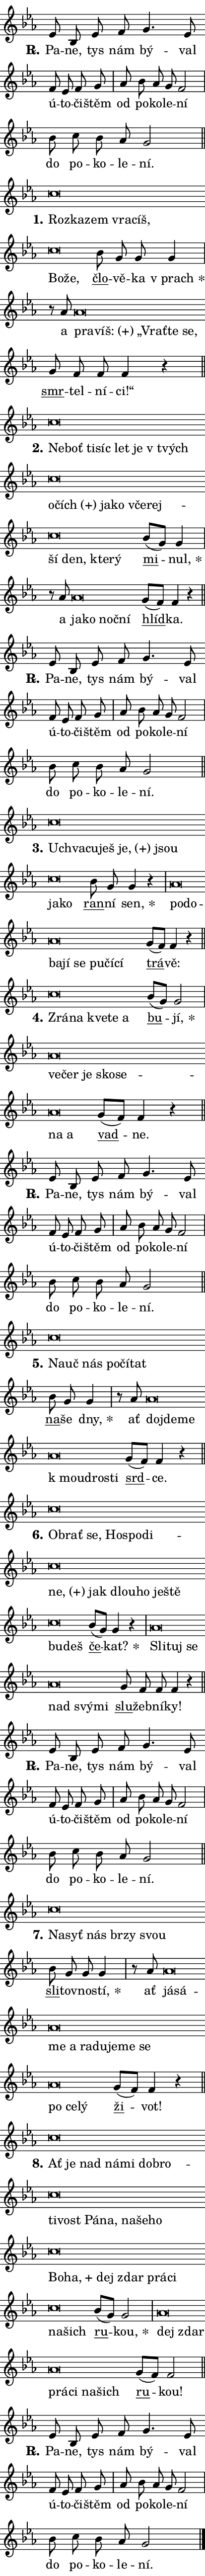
\version "2.22.1"
\header { tagline = "" }
\paper {
  indent = 0\cm
  top-margin = 0\cm
  right-margin = 0\cm
  bottom-margin = 0\cm
  left-margin = 0\cm
  paper-width = 7\cm
  page-breaking = #ly:one-page-breaking
  system-system-spacing.basic-distance = #11
  score-system-spacing.basic-distance = #11.3
  ragged-last = ##f
}


%% Author: Thomas Morley
%% https://lists.gnu.org/archive/html/lilypond-user/2020-05/msg00002.html
#(define (line-position grob)
"Returns position of @var[grob} in current system:
   @code{'start}, if at first time-step
   @code{'end}, if at last time-step
   @code{'middle} otherwise
"
  (let* ((col (ly:item-get-column grob))
         (ln (ly:grob-object col 'left-neighbor))
         (rn (ly:grob-object col 'right-neighbor))
         (col-to-check-left (if (ly:grob? ln) ln col))
         (col-to-check-right (if (ly:grob? rn) rn col))
         (break-dir-left
           (and
             (ly:grob-property col-to-check-left 'non-musical #f)
             (ly:item-break-dir col-to-check-left)))
         (break-dir-right
           (and
             (ly:grob-property col-to-check-right 'non-musical #f)
             (ly:item-break-dir col-to-check-right))))
        (cond ((eqv? 1 break-dir-left) 'start)
              ((eqv? -1 break-dir-right) 'end)
              (else 'middle))))

#(define (tranparent-at-line-position vctor)
  (lambda (grob)
  "Relying on @code{line-position} select the relevant enry from @var{vctor}.
Used to determine transparency,"
    (case (line-position grob)
      ((end) (not (vector-ref vctor 0)))
      ((middle) (not (vector-ref vctor 1)))
      ((start) (not (vector-ref vctor 2))))))

noteHeadBreakVisibility =
#(define-music-function (break-visibility)(vector?)
"Makes @code{NoteHead}s transparent relying on @var{break-visibility}"
#{
  \override NoteHead.transparent =
    #(tranparent-at-line-position break-visibility)
#})

#(define delete-ledgers-for-transparent-note-heads
  (lambda (grob)
    "Reads whether a @code{NoteHead} is transparent.
If so this @code{NoteHead} is removed from @code{'note-heads} from
@var{grob}, which is supposed to be @code{LedgerLineSpanner}.
As a result ledgers are not printed for this @code{NoteHead}"
    (let* ((nhds-array (ly:grob-object grob 'note-heads))
           (nhds-list
             (if (ly:grob-array? nhds-array)
                 (ly:grob-array->list nhds-array)
                 '()))
           ;; Relies on the transparent-property being done before
           ;; Staff.LedgerLineSpanner.after-line-breaking is executed.
           ;; This is fragile ...
           (to-keep
             (remove
               (lambda (nhd)
                 (ly:grob-property nhd 'transparent #f))
               nhds-list)))
      ;; TODO find a better method to iterate over grob-arrays, similiar
      ;; to filter/remove etc for lists
      ;; For now rebuilt from scratch
      (set! (ly:grob-object grob 'note-heads)  '())
      (for-each
        (lambda (nhd)
          (ly:pointer-group-interface::add-grob grob 'note-heads nhd))
        to-keep))))

hideNotes = {
  \noteHeadBreakVisibility #begin-of-line-visible
}
unHideNotes = {
  \noteHeadBreakVisibility #all-visible
}

% work-around for resetting accidentals
% https://lilypond.org/doc/v2.23/Documentation/notation/displaying-rhythms#unmetered-music
cadenzaMeasure = {
  \cadenzaOff
  \partial 1024 s1024
  \cadenzaOn
}

#(define-markup-command (accent layout props text) (markup?)
  "Underline accented syllable"
  (interpret-markup layout props
    #{\markup \override #'(offset . 4.3) \underline { #text }#}))

responsum = \markup \concat {
  "R" \hspace #-1.05 \path #0.1 #'((moveto 0 0.07) (lineto 0.9 0.8)) \hspace #0.05 "."
}

\layout {
    \context {
        \Staff
        \remove "Time_signature_engraver"
        \override LedgerLineSpanner.after-line-breaking = #delete-ledgers-for-transparent-note-heads
    }
    \context {
        \Voice {
            \override NoteHead.output-attributes = #'((class . "notehead"))
            \override Hairpin.height = #0.55
        }
    }
    \context {
        \Lyrics {
            \override StanzaNumber.output-attributes = #'((class . "stanzanumber"))
            \override LyricSpace.minimum-distance = #0.9
            \override LyricText.font-name = #"TeX Gyre Schola"
            \override LyricText.font-size = 1
            \override StanzaNumber.font-name = #"TeX Gyre Schola Bold"
            \override StanzaNumber.font-size = 1
        }
    }
}

% magnetic-lyrics.ily
%
%   written by
%     Jean Abou Samra <jean@abou-samra.fr>
%     Werner Lemberg <wl@gnu.org>
%
%   adapted by
%     Jiri Hon <jiri.hon@gmail.com>
%
% Version 2022-Apr-15

% https://www.mail-archive.com/lilypond-user@gnu.org/msg149350.html

#(define (Left_hyphen_pointer_engraver context)
   "Collect syllable-hyphen-syllable occurrences in lyrics and store
them in properties.  This engraver only looks to the left.  For
example, if the lyrics input is @code{foo -- bar}, it does the
following.

@itemize @bullet
@item
Set the @code{text} property of the @code{LyricHyphen} grob between
@q{foo} and @q{bar} to @code{foo}.

@item
Set the @code{left-hyphen} property of the @code{LyricText} grob with
text @q{foo} to the @code{LyricHyphen} grob between @q{foo} and
@q{bar}.
@end itemize

Use this auxiliary engraver in combination with the
@code{lyric-@/text::@/apply-@/magnetic-@/offset!} hook."
   (let ((hyphen #f)
         (text #f))
     (make-engraver
      (acknowledgers
       ((lyric-syllable-interface engraver grob source-engraver)
        (set! text grob)))
      (end-acknowledgers
       ((lyric-hyphen-interface engraver grob source-engraver)
        ;(when (not (grob::has-interface grob 'lyric-space-interface))
          (set! hyphen grob)));)
      ((stop-translation-timestep engraver)
       (when (and text hyphen)
         (ly:grob-set-object! text 'left-hyphen hyphen))
       (set! text #f)
       (set! hyphen #f)))))

#(define (lyric-text::apply-magnetic-offset! grob)
   "If the space between two syllables is less than the value in
property @code{LyricText@/.details@/.squash-threshold}, move the right
syllable to the left so that it gets concatenated with the left
syllable.

Use this function as a hook for
@code{LyricText@/.after-@/line-@/breaking} if the
@code{Left_@/hyphen_@/pointer_@/engraver} is active."
   (let ((hyphen (ly:grob-object grob 'left-hyphen #f)))
     (when hyphen
       (let ((left-text (ly:spanner-bound hyphen LEFT)))
         (when (grob::has-interface left-text 'lyric-syllable-interface)
           (let* ((common (ly:grob-common-refpoint grob left-text X))
                  (this-x-ext (ly:grob-extent grob common X))
                  (left-x-ext
                   (begin
                     ;; Trigger magnetism for left-text.
                     (ly:grob-property left-text 'after-line-breaking)
                     (ly:grob-extent left-text common X)))
                  ;; `delta` is the gap width between two syllables.
                  (delta (- (interval-start this-x-ext)
                            (interval-end left-x-ext)))
                  (details (ly:grob-property grob 'details))
                  (threshold (assoc-get 'squash-threshold details 0.2)))
             (when (< delta threshold)
               (let* (;; We have to manipulate the input text so that
                      ;; ligatures crossing syllable boundaries are not
                      ;; disabled.  For languages based on the Latin
                      ;; script this is essentially a beautification.
                      ;; However, for non-Western scripts it can be a
                      ;; necessity.
                      (lt (ly:grob-property left-text 'text))
                      (rt (ly:grob-property grob 'text))
                      (is-space (grob::has-interface hyphen 'lyric-space-interface))
                      (space (if is-space " " ""))
                      (space-markup (grob-interpret-markup grob " "))
                      (space-size (interval-length (ly:stencil-extent space-markup X)))
                      (extra-delta (if is-space space-size 0))
                      ;; Append new syllable.
                      (ltrt-space (if (and (string? lt) (string? rt))
                                (string-append lt space rt)
                                (make-concat-markup (list lt space rt))))
                      ;; Right-align `ltrt` to the right side.
                      (ltrt-space-markup (grob-interpret-markup
                               grob
                               (make-translate-markup
                                (cons (interval-length this-x-ext) 0)
                                (make-right-align-markup ltrt-space)))))
                 (begin
                   ;; Don't print `left-text`.
                   (ly:grob-set-property! left-text 'stencil #f)
                   ;; Set text and stencil (which holds all collected
                   ;; syllables so far) and shift it to the left.
                   (ly:grob-set-property! grob 'text ltrt-space)
                   (ly:grob-set-property! grob 'stencil ltrt-space-markup)
                   (ly:grob-translate-axis! grob (- (- delta extra-delta)) X))))))))))


#(define (lyric-hyphen::displace-bounds-first grob)
   ;; Make very sure this callback isn't triggered too early.
   (let ((left (ly:spanner-bound grob LEFT))
         (right (ly:spanner-bound grob RIGHT)))
     (ly:grob-property left 'after-line-breaking)
     (ly:grob-property right 'after-line-breaking)
     (ly:lyric-hyphen::print grob)))

squashThreshold = #0.4

\layout {
  \context {
    \Lyrics
    \consists #Left_hyphen_pointer_engraver
    \override LyricText.after-line-breaking =
      #lyric-text::apply-magnetic-offset!
    \override LyricHyphen.stencil = #lyric-hyphen::displace-bounds-first
    \override LyricText.details.squash-threshold = \squashThreshold
    \override LyricHyphen.minimum-distance = 0
    \override LyricHyphen.minimum-length = \squashThreshold
  }
}

squash = \override LyricText.details.squash-threshold = 9999
unSquash = \override LyricText.details.squash-threshold = \squashThreshold

left = \override LyricText.self-alignment-X = #LEFT
unLeft = \revert LyricText.self-alignment-X

starOffset = #(lambda (grob) 
                (let ((x_offset (ly:self-alignment-interface::aligned-on-x-parent grob)))
                  (if (= x_offset 0) 0 (+ x_offset 1.2))))

star = #(define-music-function (syllable)(string?)
"Append star separator at the end of a syllable"
#{
  \once \override LyricText.X-offset = #starOffset
  \lyricmode { \markup {
    #syllable
    \override #'((font-name . "TeX Gyre Schola Bold")) \hspace #0.2 \lower #0.65 \larger "*"
  } }
#})

starAccent = #(define-music-function (syllable)(string?)
"Append star separator at the end of a syllable and make accent"
#{
  \once \override LyricText.X-offset = #starOffset
  \lyricmode { \markup {
    \accent #syllable
    \override #'((font-name . "TeX Gyre Schola Bold")) \hspace #0.2 \lower #0.65 \larger "*"
  } }
#})

breath = #(define-music-function (syllable)(string?)
"Append breathing indicator at the end of a syllable"
#{
  \lyricmode { \markup { #syllable "+" } }
#})

optionalBreath = #(define-music-function (syllable)(string?)
"Append optional breathing indicator at the end of a syllable"
#{
  \lyricmode { \markup { #syllable "(+)" } }
#})


\score {
    <<
        \new Voice = "melody" { \cadenzaOn \key es \major \relative { es'8 bes es f g4. es8 \bar "" f es f g \cadenzaMeasure \bar "|" as bes as g f2 \cadenzaMeasure \bar "|" bes8 c bes as g2 \cadenzaMeasure \bar "||" \break } }
        \new Lyrics \lyricsto "melody" { \lyricmode { \set stanza = \responsum
Pa -- ne, tys nám bý -- val ú -- to -- či -- štěm od po -- ko -- le -- ní do po -- ko -- le -- ní. } }
    >>
    \layout {}
}

\score {
    <<
        \new Voice = "melody" { \cadenzaOn \key es \major \relative { c''\breve*1/16 \hideNotes \breve*1/16 \bar "" \breve*1/16 \bar "" \breve*1/16 \bar "" \breve*1/16 \bar "" \breve*1/16 \breve*1/16 \bar "" \unHideNotes \bar "" bes8 g g g4 \cadenzaMeasure \bar "|" r8 as8 as\breve*1/16 \hideNotes \breve*1/16 \bar "" \breve*1/16 \bar "" \breve*1/16 \breve*1/16 \bar "" \unHideNotes \bar "" g8 f f f4 r \cadenzaMeasure \bar "||" \break } }
        \new Lyrics \lyricsto "melody" { \lyricmode { \set stanza = "1."
\left Roz -- \squash ka -- zem vra -- cíš, Bo -- že, \unLeft \unSquash \markup \accent člo -- vě -- ka \star "v prach" a \left pra -- \squash \optionalBreath víš: „Vrať -- te se, \unLeft \unSquash \markup \accent smr -- tel -- ní -- ci!“ } }
    >>
    \layout {}
}

\score {
    <<
        \new Voice = "melody" { \cadenzaOn \key es \major \relative { c''\breve*1/16 \hideNotes \breve*1/16 \bar "" \breve*1/16 \bar "" \breve*1/16 \bar "" \breve*1/16 \bar "" \breve*1/16 \bar "" \breve*1/16 \bar "" \breve*1/16 \bar "" \breve*1/16 \bar "" \breve*1/16 \bar "" \breve*1/16 \bar "" \breve*1/16 \bar "" \breve*1/16 \bar "" \breve*1/16 \bar "" \breve*1/16 \bar "" \breve*1/16 \breve*1/16 \bar "" \unHideNotes \bar "" bes8[( g)] g4 \cadenzaMeasure \bar "|" r8 as8 as\breve*1/16 \hideNotes \breve*1/16 \bar "" \breve*1/16 \breve*1/16 \bar "" \unHideNotes \bar "" g8[( f)] f4 r \cadenzaMeasure \bar "||" \break } }
        \new Lyrics \lyricsto "melody" { \lyricmode { \set stanza = "2."
\left Ne -- \squash boť ti -- síc let je "v tvých" o -- \optionalBreath čích ja -- ko vče -- rej -- ší den, kte -- rý \unLeft \unSquash \markup \accent mi -- \star nul, a \left ja -- \squash ko noč -- ní \unLeft \unSquash \markup \accent hlíd -- ka. } }
    >>
    \layout {}
}

\score {
    <<
        \new Voice = "melody" { \cadenzaOn \key es \major \relative { es'8 bes es f g4. es8 \bar "" f es f g \cadenzaMeasure \bar "|" as bes as g f2 \cadenzaMeasure \bar "|" bes8 c bes as g2 \cadenzaMeasure \bar "||" \break } }
        \new Lyrics \lyricsto "melody" { \lyricmode { \set stanza = \responsum
Pa -- ne, tys nám bý -- val ú -- to -- či -- štěm od po -- ko -- le -- ní do po -- ko -- le -- ní. } }
    >>
    \layout {}
}

\score {
    <<
        \new Voice = "melody" { \cadenzaOn \key es \major \relative { c''\breve*1/16 \hideNotes \breve*1/16 \bar "" \breve*1/16 \bar "" \breve*1/16 \bar "" \breve*1/16 \bar "" \breve*1/16 \breve*1/16 \bar "" \unHideNotes \bar "" bes8 g g4 r \cadenzaMeasure \bar "|" as\breve*1/16 \hideNotes \breve*1/16 \bar "" \breve*1/16 \bar "" \breve*1/16 \bar "" \breve*1/16 \bar "" \breve*1/16 \bar "" \breve*1/16 \breve*1/16 \bar "" \unHideNotes \bar "" g8[( f)] f4 r \cadenzaMeasure \bar "||" \break } }
        \new Lyrics \lyricsto "melody" { \lyricmode { \set stanza = "3."
\left Uchva -- \squash cu -- ješ \optionalBreath je, jsou ja -- ko \unLeft \unSquash \markup \accent ran -- ní \star sen, \left po -- \squash do -- ba -- jí se pu -- čí -- cí \unLeft \unSquash \markup \accent trá -- vě: } }
    >>
    \layout {}
}

\score {
    <<
        \new Voice = "melody" { \cadenzaOn \key es \major \relative { c''\breve*1/16 \hideNotes \breve*1/16 \bar "" \breve*1/16 \bar "" \breve*1/16 \breve*1/16 \bar "" \unHideNotes \bar "" bes8[( g)] g2 \cadenzaMeasure \bar "|" as\breve*1/16 \hideNotes \breve*1/16 \bar "" \breve*1/16 \bar "" \breve*1/16 \bar "" \breve*1/16 \bar "" \breve*1/16 \breve*1/16 \bar "" \unHideNotes \bar "" g8[( f)] f4 r \cadenzaMeasure \bar "||" \break } }
        \new Lyrics \lyricsto "melody" { \lyricmode { \set stanza = "4."
\left Zrá -- \squash na kve -- te a \unLeft \unSquash \markup \accent bu -- \star jí, \left ve -- \squash čer je sko -- se -- na a \unLeft \unSquash \markup \accent vad -- ne. } }
    >>
    \layout {}
}

\score {
    <<
        \new Voice = "melody" { \cadenzaOn \key es \major \relative { es'8 bes es f g4. es8 \bar "" f es f g \cadenzaMeasure \bar "|" as bes as g f2 \cadenzaMeasure \bar "|" bes8 c bes as g2 \cadenzaMeasure \bar "||" \break } }
        \new Lyrics \lyricsto "melody" { \lyricmode { \set stanza = \responsum
Pa -- ne, tys nám bý -- val ú -- to -- či -- štěm od po -- ko -- le -- ní do po -- ko -- le -- ní. } }
    >>
    \layout {}
}

\score {
    <<
        \new Voice = "melody" { \cadenzaOn \key es \major \relative { c''\breve*1/16 \hideNotes \breve*1/16 \bar "" \breve*1/16 \bar "" \breve*1/16 \bar "" \breve*1/16 \breve*1/16 \bar "" \unHideNotes \bar "" bes8 g g4 \cadenzaMeasure \bar "|" r8 as8 as\breve*1/16 \hideNotes \breve*1/16 \bar "" \breve*1/16 \bar "" \breve*1/16 \bar "" \breve*1/16 \breve*1/16 \bar "" \unHideNotes \bar "" g8[( f)] f4 r \cadenzaMeasure \bar "||" \break } }
        \new Lyrics \lyricsto "melody" { \lyricmode { \set stanza = "5."
\left Na -- \squash uč nás po -- čí -- tat \unLeft \unSquash \markup \accent na -- še \star dny, ať \left doj -- \squash de -- me "k mou" -- dro -- sti \unLeft \unSquash \markup \accent srd -- ce. } }
    >>
    \layout {}
}

\score {
    <<
        \new Voice = "melody" { \cadenzaOn \key es \major \relative { c''\breve*1/16 \hideNotes \breve*1/16 \bar "" \breve*1/16 \bar "" \breve*1/16 \bar "" \breve*1/16 \bar "" \breve*1/16 \bar "" \breve*1/16 \bar "" \breve*1/16 \bar "" \breve*1/16 \bar "" \breve*1/16 \bar "" \breve*1/16 \bar "" \breve*1/16 \bar "" \breve*1/16 \breve*1/16 \bar "" \unHideNotes \bar "" bes8[( g)] g4 r \cadenzaMeasure \bar "|" as\breve*1/16 \hideNotes \breve*1/16 \bar "" \breve*1/16 \bar "" \breve*1/16 \bar "" \breve*1/16 \breve*1/16 \bar "" \unHideNotes \bar "" g8 f f f4 r \cadenzaMeasure \bar "||" \break } }
        \new Lyrics \lyricsto "melody" { \lyricmode { \set stanza = "6."
\left O -- \squash brať se, Ho -- spo -- di -- \optionalBreath ne, jak dlou -- ho je -- ště bu -- deš \unLeft \unSquash \markup \accent če -- \star kat? \left Sli -- \squash tuj se nad svý -- mi \unLeft \unSquash \markup \accent slu -- žeb -- ní -- ky! } }
    >>
    \layout {}
}

\score {
    <<
        \new Voice = "melody" { \cadenzaOn \key es \major \relative { es'8 bes es f g4. es8 \bar "" f es f g \cadenzaMeasure \bar "|" as bes as g f2 \cadenzaMeasure \bar "|" bes8 c bes as g2 \cadenzaMeasure \bar "||" \break } }
        \new Lyrics \lyricsto "melody" { \lyricmode { \set stanza = \responsum
Pa -- ne, tys nám bý -- val ú -- to -- či -- štěm od po -- ko -- le -- ní do po -- ko -- le -- ní. } }
    >>
    \layout {}
}

\score {
    <<
        \new Voice = "melody" { \cadenzaOn \key es \major \relative { c''\breve*1/16 \hideNotes \breve*1/16 \bar "" \breve*1/16 \bar "" \breve*1/16 \bar "" \breve*1/16 \breve*1/16 \bar "" \unHideNotes \bar "" bes8 g g g4 \cadenzaMeasure \bar "|" r8 as8 as\breve*1/16 \hideNotes \breve*1/16 \bar "" \breve*1/16 \bar "" \breve*1/16 \bar "" \breve*1/16 \bar "" \breve*1/16 \bar "" \breve*1/16 \bar "" \breve*1/16 \bar "" \breve*1/16 \bar "" \breve*1/16 \bar "" \breve*1/16 \breve*1/16 \bar "" \unHideNotes \bar "" g8[( f)] f4 r \cadenzaMeasure \bar "||" \break } }
        \new Lyrics \lyricsto "melody" { \lyricmode { \set stanza = "7."
\left Na -- \squash syť nás br -- zy svou \unLeft \unSquash \markup \accent sli -- tov -- no -- \star stí, ať \left já -- \squash sá -- me a ra -- du -- je -- me se po ce -- lý \unLeft \unSquash \markup \accent ži -- vot! } }
    >>
    \layout {}
}

\score {
    <<
        \new Voice = "melody" { \cadenzaOn \key es \major \relative { c''\breve*1/16 \hideNotes \breve*1/16 \bar "" \breve*1/16 \bar "" \breve*1/16 \bar "" \breve*1/16 \bar "" \breve*1/16 \bar "" \breve*1/16 \bar "" \breve*1/16 \bar "" \breve*1/16 \bar "" \breve*1/16 \bar "" \breve*1/16 \bar "" \breve*1/16 \bar "" \breve*1/16 \bar "" \breve*1/16 \bar "" \breve*1/16 \bar "" \breve*1/16 \bar "" \breve*1/16 \bar "" \breve*1/16 \bar "" \breve*1/16 \bar "" \breve*1/16 \bar "" \breve*1/16 \breve*1/16 \bar "" \unHideNotes \bar "" bes8[( g)] g2 \cadenzaMeasure \bar "|" as\breve*1/16 \hideNotes \breve*1/16 \bar "" \breve*1/16 \bar "" \breve*1/16 \bar "" \breve*1/16 \breve*1/16 \bar "" \unHideNotes \bar "" g8[( f)] f2 \cadenzaMeasure \bar "||" \break } }
        \new Lyrics \lyricsto "melody" { \lyricmode { \set stanza = "8."
\left Ať \squash je nad ná -- mi dob -- ro -- ti -- vost Pá -- na, na -- še -- ho Bo -- \breath "ha," dej zdar prá -- ci na -- šich \unLeft \unSquash \markup \accent ru -- \star kou, \left dej \squash zdar prá -- ci na -- šich \unLeft \unSquash \markup \accent ru -- kou! } }
    >>
    \layout {}
}

\score {
    <<
        \new Voice = "melody" { \cadenzaOn \key es \major \relative { es'8 bes es f g4. es8 \bar "" f es f g \cadenzaMeasure \bar "|" as bes as g f2 \cadenzaMeasure \bar "|" bes8 c bes as g2 \cadenzaMeasure \bar "||" \break } \bar "|." }
        \new Lyrics \lyricsto "melody" { \lyricmode { \set stanza = \responsum
Pa -- ne, tys nám bý -- val ú -- to -- či -- štěm od po -- ko -- le -- ní do po -- ko -- le -- ní. } }
    >>
    \layout {}
}
